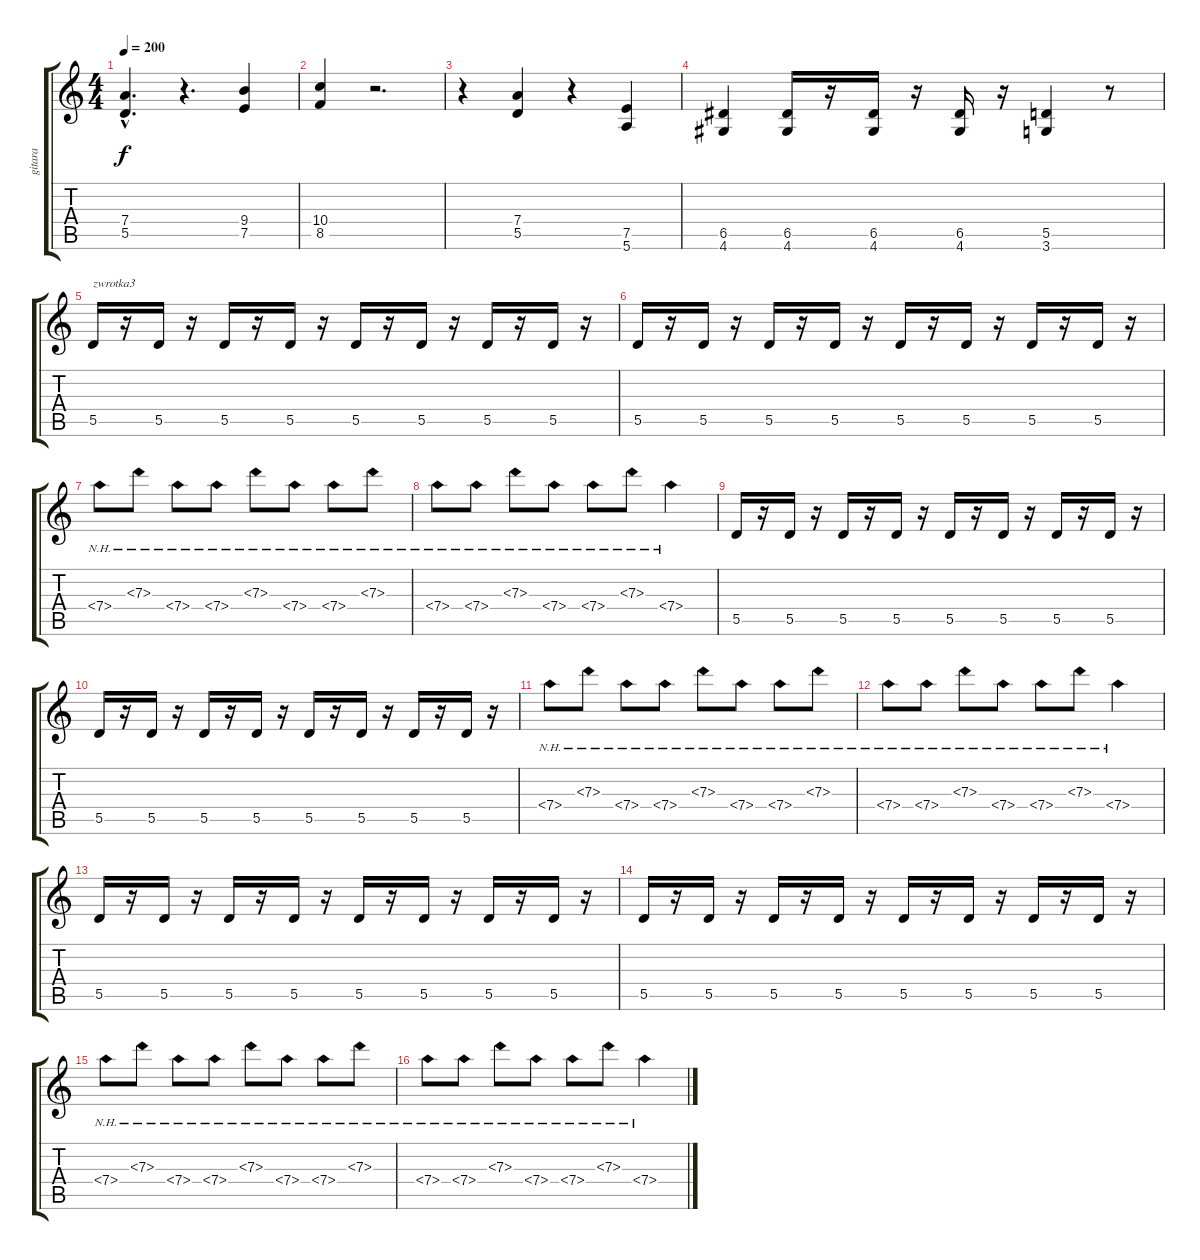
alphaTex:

\track ("gitara" "gitara") {instrument distortionguitar}
\staff {score tabs}
\tuning (E4 B3 G3 D3 A2 E2) {hide}
\ts (4 4)
\tempo 200
\clef g2
\ks c
(7.4{hac} 5.5{hac}).4{d dy f} r.4{d} (9.4 7.5).4 |
(10.4 8.5).4 r.2{d} |
r.4 (7.4 5.5).4 r.4 (7.5 5.6).4 |
(6.5 4.6).4 (6.5 4.6).16 r.16 (6.5 4.6).16 r.16 (6.5 4.6).16 r.16 (5.5 3.6).4 r.8 |
5.5.16{txt "zwrotka3"} r.16 5.5.16 r.16 5.5.16 r.16 5.5.16 r.16 5.5.16 r.16 5.5.16 r.16 5.5.16 r.16 5.5.16 r.16 |
5.5.16 r.16 5.5.16 r.16 5.5.16 r.16 5.5.16 r.16 5.5.16 r.16 5.5.16 r.16 5.5.16 r.16 5.5.16 r.16 |
7.4{nh}.8 7.3{nh}.8 7.4{nh}.8 7.4{nh}.8 7.3{nh}.8 7.4{nh}.8 7.4{nh}.8 7.3{nh}.8 |
7.4{nh}.8 7.4{nh}.8 7.3{nh}.8 7.4{nh}.8 7.4{nh}.8 7.3{nh}.8 7.4{nh}.4 |
5.5.16 r.16 5.5.16 r.16 5.5.16 r.16 5.5.16 r.16 5.5.16 r.16 5.5.16 r.16 5.5.16 r.16 5.5.16 r.16 |
5.5.16 r.16 5.5.16 r.16 5.5.16 r.16 5.5.16 r.16 5.5.16 r.16 5.5.16 r.16 5.5.16 r.16 5.5.16 r.16 |
7.4{nh}.8 7.3{nh}.8 7.4{nh}.8 7.4{nh}.8 7.3{nh}.8 7.4{nh}.8 7.4{nh}.8 7.3{nh}.8 |
7.4{nh}.8 7.4{nh}.8 7.3{nh}.8 7.4{nh}.8 7.4{nh}.8 7.3{nh}.8 7.4{nh}.4 |
5.5.16 r.16 5.5.16 r.16 5.5.16 r.16 5.5.16 r.16 5.5.16 r.16 5.5.16 r.16 5.5.16 r.16 5.5.16 r.16 |
5.5.16 r.16 5.5.16 r.16 5.5.16 r.16 5.5.16 r.16 5.5.16 r.16 5.5.16 r.16 5.5.16 r.16 5.5.16 r.16 |
7.4{nh}.8 7.3{nh}.8 7.4{nh}.8 7.4{nh}.8 7.3{nh}.8 7.4{nh}.8 7.4{nh}.8 7.3{nh}.8 |
7.4{nh}.8 7.4{nh}.8 7.3{nh}.8 7.4{nh}.8 7.4{nh}.8 7.3{nh}.8 7.4{nh}.4
